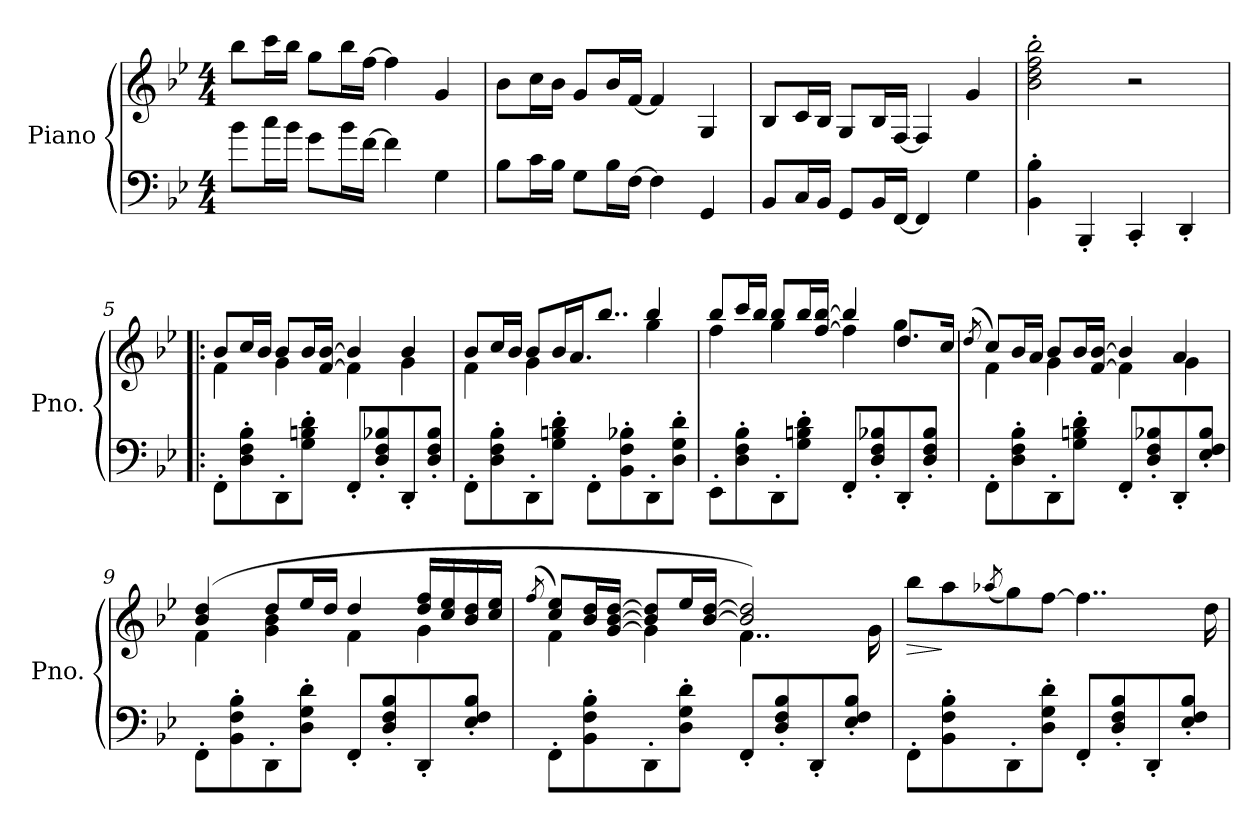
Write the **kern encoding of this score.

**kern	**kern	**dynam
*part1	*part1	*part1
*staff2	*staff1	*staff1/2
*I"Piano	*	*
*I'Pno.	*	*
*clefF4	*clefG2	*
*k[b-e-]	*k[b-e-]	*
*M4/4	*M4/4	*
*MM80	*MM80	*
=1	=1	=1
8b-\L	8bb-\L	.
16cc\L	16ccc\L	.
16b-\JJ	16bb-\JJ	.
8g\L	8gg\L	.
16b-\L	16bb-\L	.
[16f\JJ	[16ff\JJ	.
4f\]	4ff\]	.
4G\	4g/	.
=2	=2	=2
8B-\L	8b-\L	.
16c\L	16cc\L	.
16B-\JJ	16b-\JJ	.
8G\L	8g/L	.
16B-\L	16b-/L	.
[16F\JJ	[16f/JJ	.
4F\]	4f/]	.
4GG/	4G/	.
=3	=3	=3
8BB-/L	8B-/L	.
16C/L	16c/L	.
16BB-/JJ	16B-/JJ	.
8GG/L	8G/L	.
16BB-/L	16B-/L	.
[16FF/JJ	[16F/JJ	.
4FF/]	4F/]	.
4G\	4g/	.
=4	=4	=4
4BB-\' 4B-\'	2b-\' 2dd\' 2ff\' 2bb-\'	.
4BBB-'/	.	.
4CC'/	2r	.
4DD'/	.	.
!!LO:LB:g=z
=5!|:	=5!|:	=5!|:
*	*^	*
8FF'\L	8b-/L	4f\	.
8D\' 8F\' 8B-\'	16cc/L	.	.
.	16b-/JJ	.	.
8DD'\	8b-/L	4g\	.
8G\' 8Bn\' 8d\'J	16b-/L	.	.
.	[16f/ [16b-/JJ	.	.
8FF'/L	4b-/]	4f\]	.
8D/' 8F/' 8B-X/'	.	.	.
8DD'/	4b-/	4g\	.
8D/' 8F/' 8B-/'J	.	.	.
=6	=6	=6	=6
8FF'\L	8b-/L	4f\	.
8D\' 8F\' 8B-\'	16cc/L	.	.
.	16b-/JJ	.	.
8DD'\	8b-/L	4g\	.
8G\' 8Bn\' 8d\'J	16b-/L	.	.
.	16.a/J	.	.
8FF'\L	.	4ryy	.
.	8..bb-/J	.	.
8BB-\' 8F\' 8B-X\'	.	.	.
8DD'\	4bb-/	4gg\	.
8D\' 8G\' 8d\'J	.	.	.
=7	=7	=7	=7
8EE-'\L	8bb-/L	4ff\	.
8D\' 8F\' 8B-\'	16ccc/L	.	.
.	16bb-/JJ	.	.
8DD'\	8bb-/L	4gg\	.
8G\' 8Bn\' 8d\'J	16bb-/L	.	.
.	[16ff/ [16bb-/JJ	.	.
8FF'/L	4bb-/]	4ff\]	.
8D/' 8F/' 8B-X/'	.	.	.
8DD'/	8.dd/L	4gg\	.
8D/' 8F/' 8B-/'J	.	.	.
.	16cc/Jk	.	.
!!LO:LB:g=z	!!
=8	=8	=8	=8
.	(<8qdd/	.	.
8FF'\L	8cc/L)	4f\	.
8D\' 8F\' 8B-\'	16b-/L	.	.
.	16a/JJ	.	.
8DD'\	8b-/L	4g\	.
8G\' 8Bn\' 8d\'J	16b-/L	.	.
.	[16f/ [16b-/JJ	.	.
8FF'/L	4b-/]	4f\]	.
8D/' 8F/' 8B-X/'	.	.	.
8DD'/	4a/	4g\	.
8E-/' 8F/' 8B-/'J	.	.	.
=9	=9	=9	=9
8FF'\L	(>4b-/ 4dd/	4f\	.
8BB-\' 8F\' 8B-\'	.	.	.
8DD'\	8dd/L	4g\ 4b-\	.
8D\' 8G\' 8d\'J	16ee-/L	.	.
.	16dd/JJ	.	.
8FF'/L	4dd/	4f\	.
8D/' 8F/' 8B-/'	.	.	.
8DD'/	16dd/ 16ff/LL	4g\	.
.	16cc/ 16ee-/	.	.
8E-/' 8F/' 8B-/'J	16b-/ 16dd/	.	.
.	16cc/ 16ee-/JJ	.	.
=10	=10	=10	=10
.	(<8qff/	.	.
8FF'\L	8cc/ 8ee-/L)	4f\	.
8BB-\' 8F\' 8B-\'	16b-/ 16dd/L	.	.
.	[16g/ [16b-/ [16dd/JJ	.	.
8DD'\	8b-/] 8dd/]L	4g\]	.
8D\' 8G\' 8d\'J	16ee-/L	.	.
.	[16b-/ [16dd/JJ	.	.
8FF'/L	2b-/] 2dd/])	4..f\	.
8D/' 8F/' 8B-/'	.	.	.
8DD'/	.	.	.
8E-/' 8F/' 8B-/'J	.	.	.
.	.	16g\	.
!!LO:LB:g=z
=11	=11	=11	=11
!	!	!	!LO:HP:b
*	*v	*v	*
8FF'\L	8bb-\L	>
8BB-\' 8F\' 8B-\'	8aa\	]
.	(<8qaa-X/	.
8DD'\	8gg\)	.
8D\' 8G\' 8d\'J	[8ff\J	.
8FF'/L	4..ff\]	.
8D/' 8F/' 8B-/'	.	.
8DD'/	.	.
8E-/' 8F/' 8B-/'J	.	.
.	16dd\	.
=	=	=
*-	*-	*-
